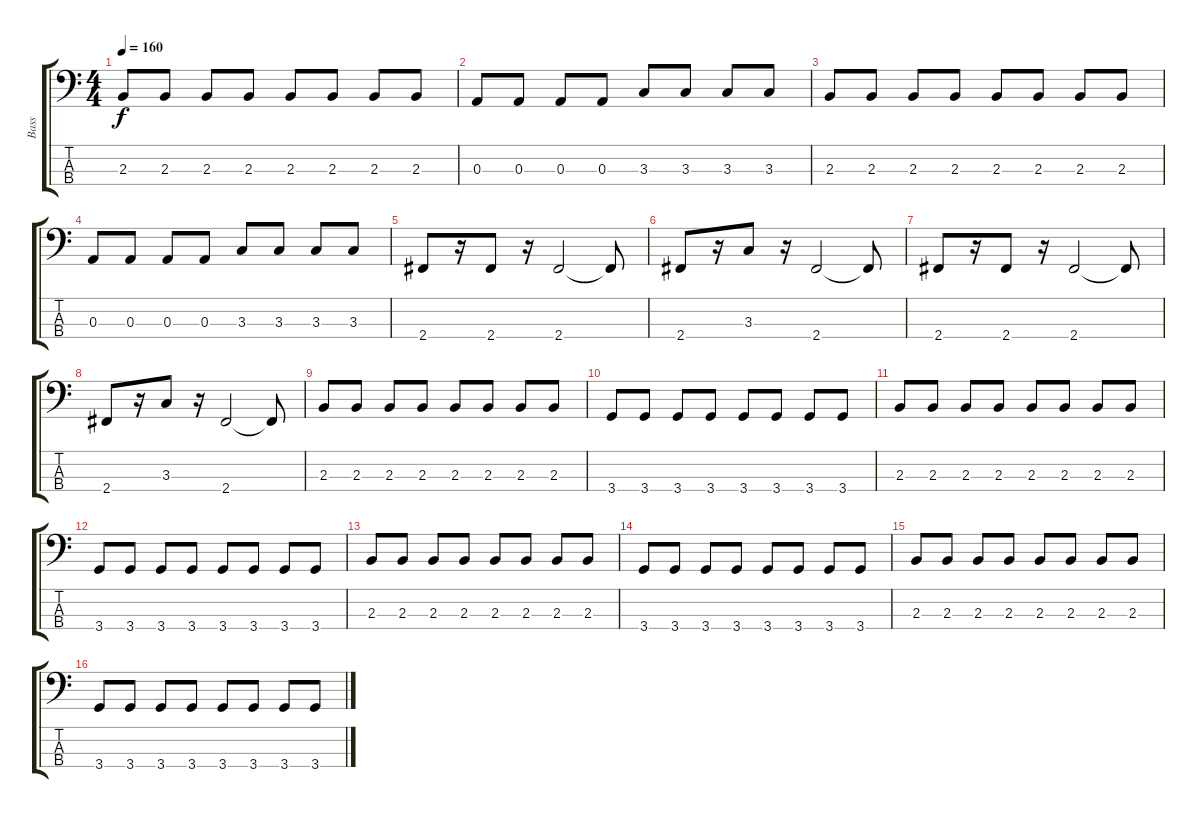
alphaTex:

\track ("Bass" "Bass") {instrument electricbasspick}
\staff {score tabs}
\tuning (G2 D2 A1 E1) {hide}
\ts (4 4)
\tempo 160
\clef f4
\ks c
2.3.8{dy f} 2.3.8 2.3.8 2.3.8 2.3.8 2.3.8 2.3.8 2.3.8 |
0.3.8 0.3.8 0.3.8 0.3.8 3.3.8 3.3.8 3.3.8 3.3.8 |
2.3.8 2.3.8 2.3.8 2.3.8 2.3.8 2.3.8 2.3.8 2.3.8 |
0.3.8 0.3.8 0.3.8 0.3.8 3.3.8 3.3.8 3.3.8 3.3.8 |
2.4.8 r.16 2.4.8 r.16 2.4.2 2.4{t}.8 |
2.4.8 r.16 3.3.8 r.16 2.4.2 2.4{t}.8 |
2.4.8 r.16 2.4.8 r.16 2.4.2 2.4{t}.8 |
2.4.8 r.16 3.3.8 r.16 2.4.2 2.4{t}.8 |
2.3.8 2.3.8 2.3.8 2.3.8 2.3.8 2.3.8 2.3.8 2.3.8 |
3.4.8 3.4.8 3.4.8 3.4.8 3.4.8 3.4.8 3.4.8 3.4.8 |
2.3.8 2.3.8 2.3.8 2.3.8 2.3.8 2.3.8 2.3.8 2.3.8 |
3.4.8 3.4.8 3.4.8 3.4.8 3.4.8 3.4.8 3.4.8 3.4.8 |
2.3.8 2.3.8 2.3.8 2.3.8 2.3.8 2.3.8 2.3.8 2.3.8 |
3.4.8 3.4.8 3.4.8 3.4.8 3.4.8 3.4.8 3.4.8 3.4.8 |
2.3.8 2.3.8 2.3.8 2.3.8 2.3.8 2.3.8 2.3.8 2.3.8 |
3.4.8 3.4.8 3.4.8 3.4.8 3.4.8 3.4.8 3.4.8 3.4.8
